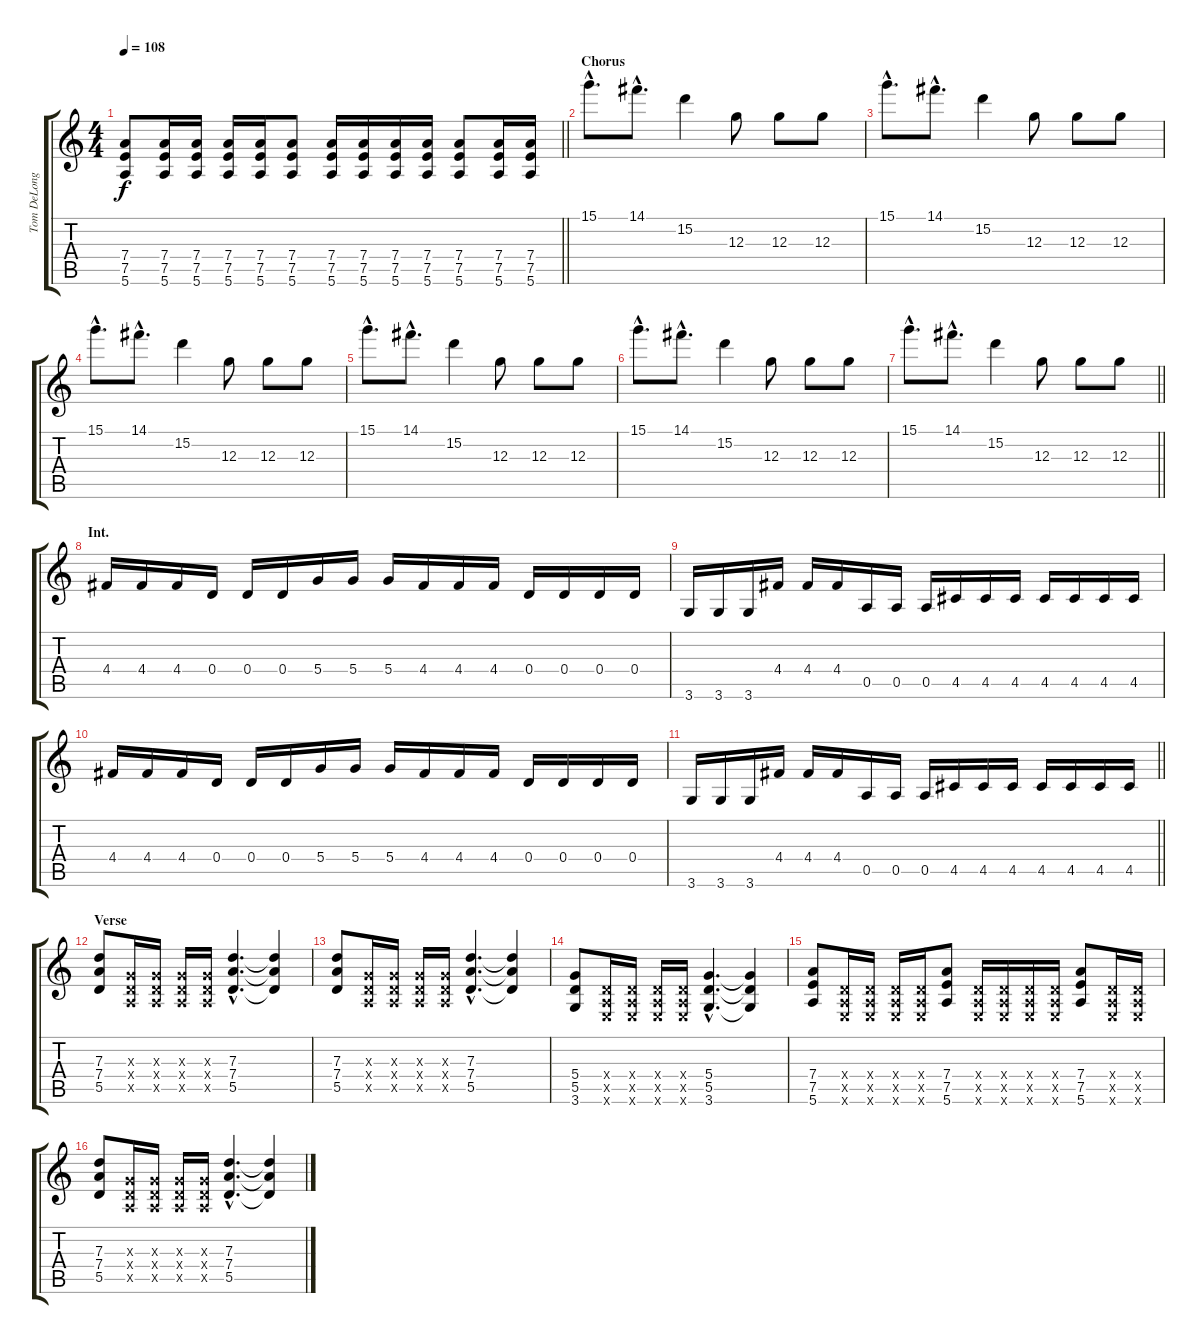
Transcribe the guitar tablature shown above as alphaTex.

\track ("Tom DeLonge (Standard)" "Tom DeLong") {instrument distortionguitar}
\staff {score tabs}
\tuning (E4 B3 G3 D3 A2 E2) {hide}
\ts (4 4)
\tempo 108
\clef g2
\barLineRight lightlight
\ks c
(7.4 7.5 5.6).8{dy f} (7.4 7.5 5.6).16 (7.4 7.5 5.6).16 (7.4 7.5 5.6).16 (7.4 7.5 5.6).16 (7.4 7.5 5.6).8 (7.4 7.5 5.6).16 (7.4 7.5 5.6).16 (7.4 7.5 5.6).16 (7.4 7.5 5.6).16 (7.4 7.5 5.6).8 (7.4 7.5 5.6).16 (7.4 7.5 5.6).16 |
\section ("" "Chorus")
15.1{hac}.8{d} 14.1{hac}.8{d} 15.2.4 12.3.8 12.3.8 12.3.8 |
15.1{hac}.8{d} 14.1{hac}.8{d} 15.2.4 12.3.8 12.3.8 12.3.8 |
15.1{hac}.8{d} 14.1{hac}.8{d} 15.2.4 12.3.8 12.3.8 12.3.8 |
15.1{hac}.8{d} 14.1{hac}.8{d} 15.2.4 12.3.8 12.3.8 12.3.8 |
15.1{hac}.8{d} 14.1{hac}.8{d} 15.2.4 12.3.8 12.3.8 12.3.8 |
\barLineRight lightlight
15.1{hac}.8{d} 14.1{hac}.8{d} 15.2.4 12.3.8 12.3.8 12.3.8 |
\section ("" "Int.")
4.4.16{volume 12} 4.4.16 4.4.16 0.4.16 0.4.16 0.4.16 5.4.16 5.4.16 5.4.16 4.4.16 4.4.16 4.4.16 0.4.16 0.4.16 0.4.16 0.4.16 |
3.6.16 3.6.16 3.6.16 4.4.16 4.4.16 4.4.16 0.5.16 0.5.16 0.5.16 4.5.16 4.5.16 4.5.16 4.5.16 4.5.16 4.5.16 4.5.16 |
4.4.16{volume 12} 4.4.16 4.4.16 0.4.16 0.4.16 0.4.16 5.4.16 5.4.16 5.4.16 4.4.16 4.4.16 4.4.16 0.4.16 0.4.16 0.4.16 0.4.16 |
\barLineRight lightlight
3.6.16 3.6.16 3.6.16 4.4.16 4.4.16 4.4.16 0.5.16 0.5.16 0.5.16 4.5.16 4.5.16 4.5.16 4.5.16 4.5.16 4.5.16 4.5.16 |
\section ("" "Verse")
(7.3 7.4 5.5).8 (0.3{x} 0.4{x} 0.5{x}).16 (0.3{x} 0.4{x} 0.5{x}).16 (0.3{x} 0.4{x} 0.5{x}).16 (0.3{x} 0.4{x} 0.5{x}).16 (7.3{hac} 7.4{hac} 5.5{hac}).4{d} (7.3{t} 7.4{t} 5.5{t}).4 |
(7.3 7.4 5.5).8 (0.3{x} 0.4{x} 0.5{x}).16 (0.3{x} 0.4{x} 0.5{x}).16 (0.3{x} 0.4{x} 0.5{x}).16 (0.3{x} 0.4{x} 0.5{x}).16 (7.3{hac} 7.4{hac} 5.5{hac}).4{d} (7.3{t} 7.4{t} 5.5{t}).4 |
(5.4 5.5 3.6).8 (0.4{x} 0.5{x} 0.6{x}).16 (0.4{x} 0.5{x} 0.6{x}).16 (0.4{x} 0.5{x} 0.6{x}).16 (0.4{x} 0.5{x} 0.6{x}).16 (5.4{hac} 5.5{hac} 3.6{hac}).4{d} (5.4{t} 5.5{t} 3.6{t}).4 |
(7.4 7.5 5.6).8 (0.4{x} 0.5{x} 0.6{x}).16 (0.4{x} 0.5{x} 0.6{x}).16 (0.4{x} 0.5{x} 0.6{x}).16 (0.4{x} 0.5{x} 0.6{x}).16 (7.4 7.5 5.6).8 (0.4{x} 0.5{x} 0.6{x}).16 (0.4{x} 0.5{x} 0.6{x}).16 (0.4{x} 0.5{x} 0.6{x}).16 (0.4{x} 0.5{x} 0.6{x}).16 (7.4 7.5 5.6).8 (0.4{x} 0.5{x} 0.6{x}).16 (0.4{x} 0.5{x} 0.6{x}).16 |
(7.3 7.4 5.5).8 (0.3{x} 0.4{x} 0.5{x}).16 (0.3{x} 0.4{x} 0.5{x}).16 (0.3{x} 0.4{x} 0.5{x}).16 (0.3{x} 0.4{x} 0.5{x}).16 (7.3{hac} 7.4{hac} 5.5{hac}).4{d} (7.3{t} 7.4{t} 5.5{t}).4
